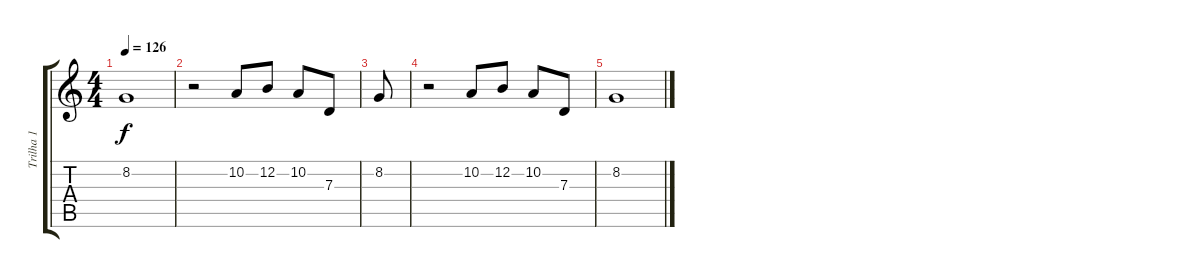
\track ("Trilha 1" "Trilha 1") {instrument brightacousticpiano}
\staff {score tabs}
\tuning (E4 B3 G3 D3 A2 E2) {hide}
\ts (4 4)
\tempo 126
\clef g2
\ks c
8.2.1{dy f} |
r.2 10.2.8 12.2.8 10.2.8 7.3.8 |
8.2.8 |
r.2 10.2.8 12.2.8 10.2.8 7.3.8 |
8.2.1
